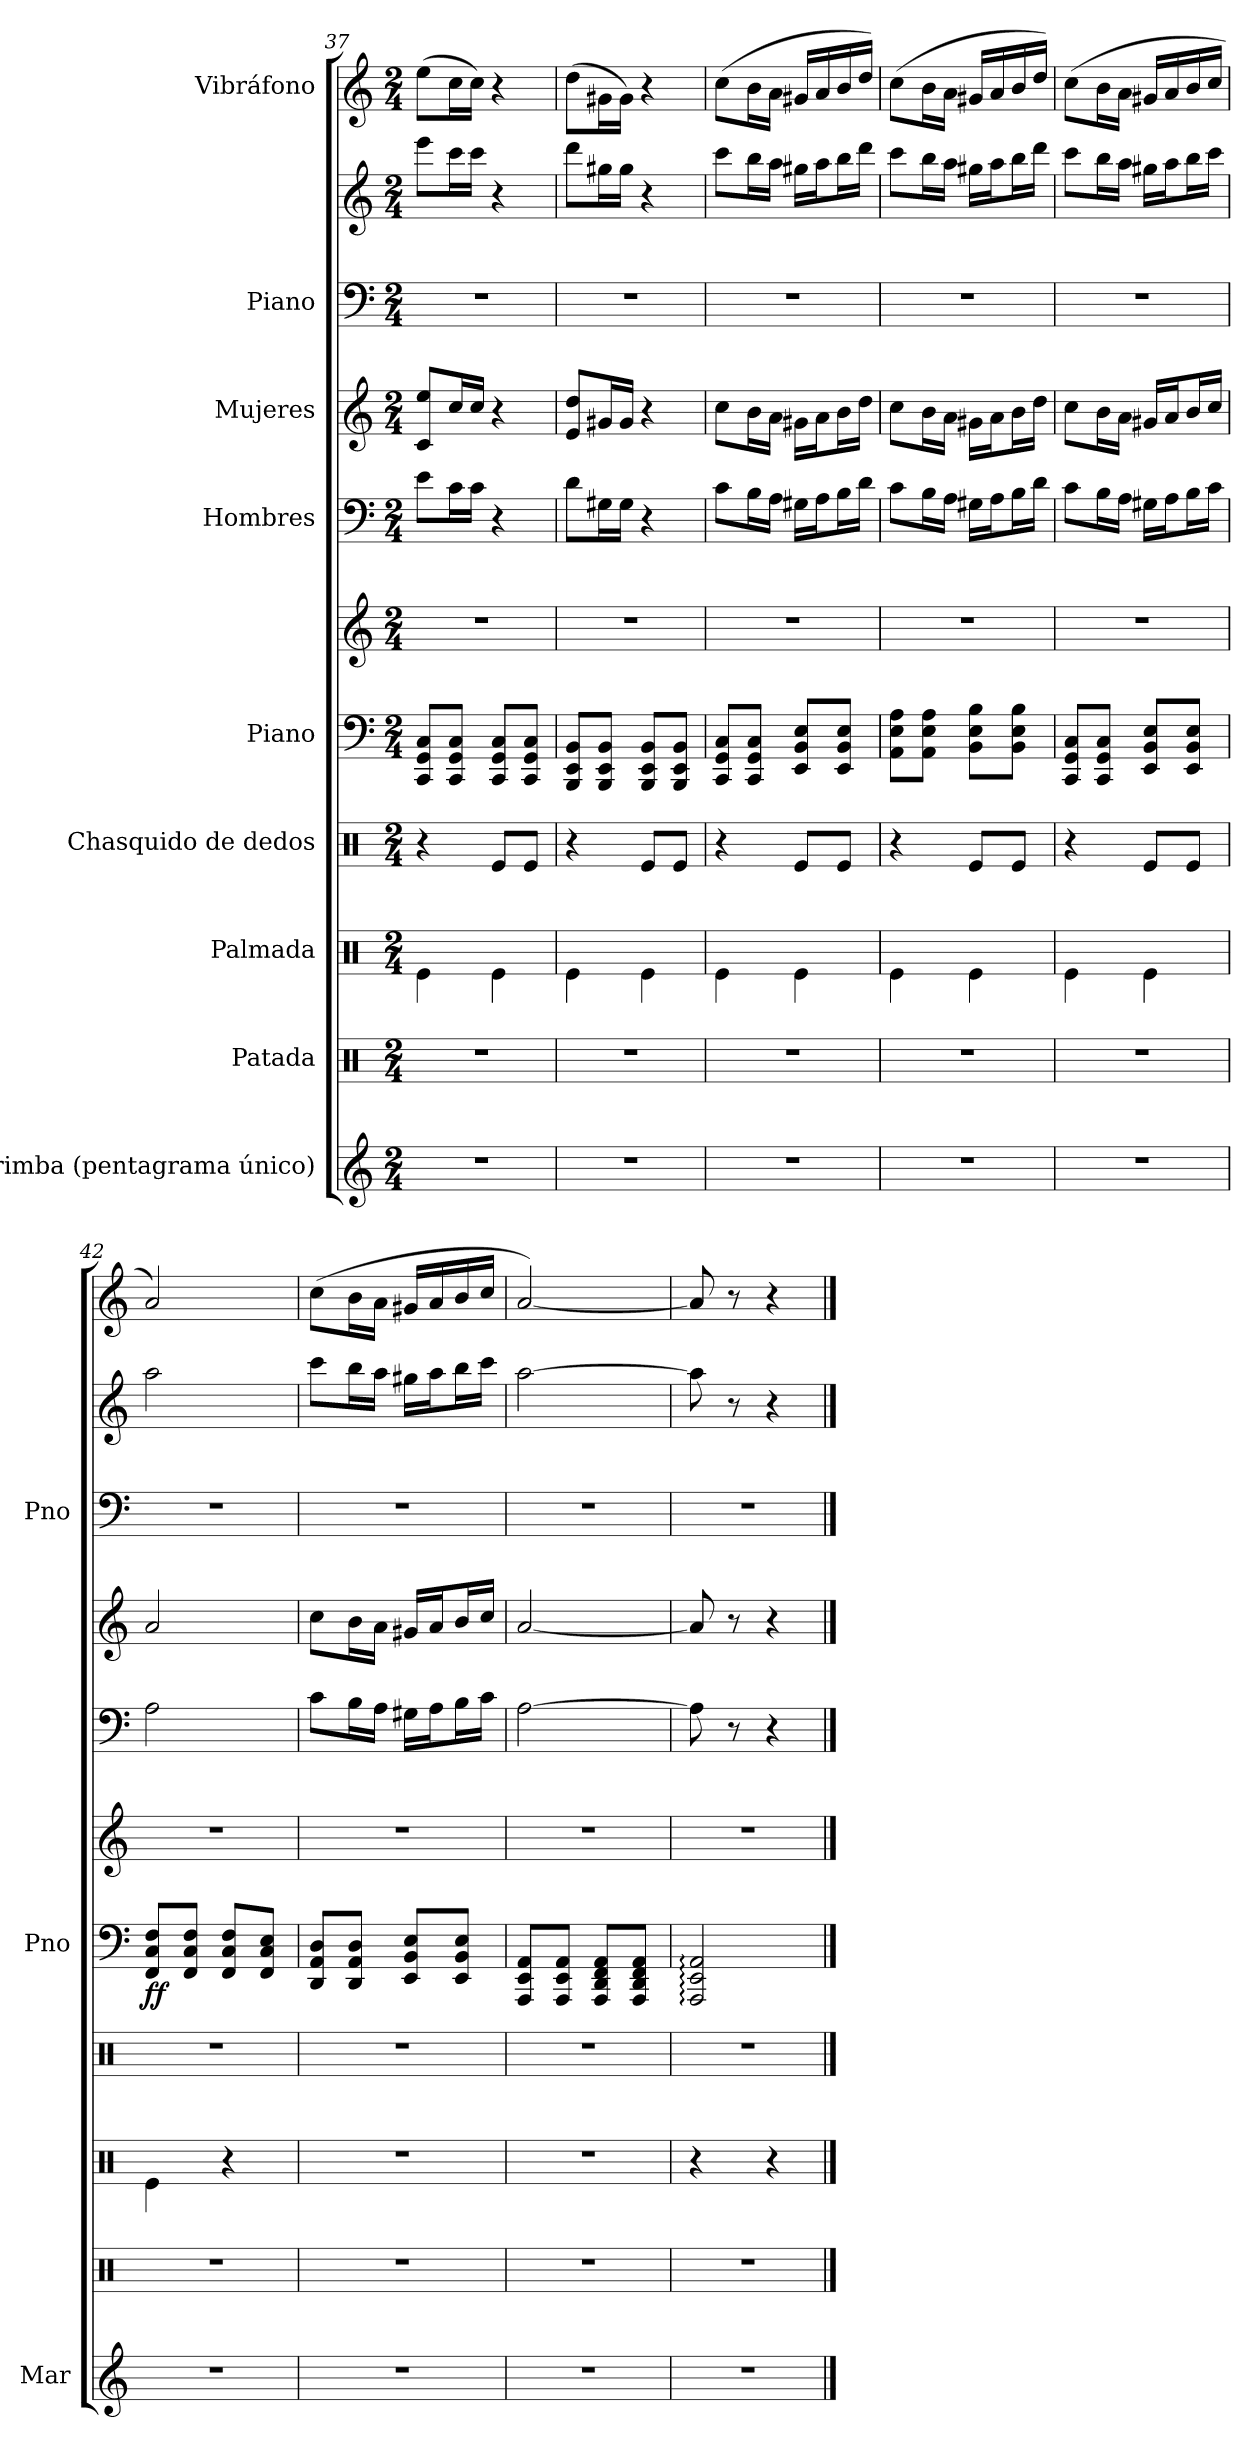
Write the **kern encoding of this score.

**kern	**kern	**kern	**kern	**kern	**kern	**dynam	**kern	**kern	**kern	**kern	**kern
*part9	*part8	*part7	*part6	*part5	*part5	*part5	*part4	*part3	*part2	*part2	*part1
*staff11	*staff10	*staff9	*staff8	*staff7	*staff6	*staff6/7	*staff5	*staff4	*staff3	*staff2	*staff1
*I"Marimba (pentagrama único)	*I"Patada	*I"Palmada	*I"Chasquido de dedos	*I"Piano	*	*	*I"Hombres	*I"Mujeres	*I"Piano	*	*I"Vibráfono
*I'Mar	*	*	*	*I'Pno	*	*	*	*	*I'Pno	*	*
*clefG2	*clefX	*clefX	*clefX	*clefF4	*clefG2	*	*clefF4	*clefG2	*clefF4	*clefG2	*clefG2
*k[]	*k[]	*k[]	*k[]	*k[]	*k[]	*	*k[]	*k[]	*k[]	*k[]	*k[]
*M2/4	*M2/4	*M2/4	*M2/4	*M2/4	*M2/4	*	*M2/4	*M2/4	*M2/4	*M2/4	*M2/4
=37	=37	=37	=37	=37	=37	=37	=37	=37	=37	=37	=37
2r	2r	4Re\	4r	8CC/ 8GG/ 8C/L	2r	.	8e\L	8c/ 8ee/L	2r	8eee\L	(>8ee\L
.	.	.	.	8CC/ 8GG/ 8C/J	.	.	16c\L	16cc/L	.	16ccc\L	16cc\L
.	.	.	.	.	.	.	16c\JJ	16cc/JJ	.	16ccc\JJ	16cc\JJ)
.	.	4Re\	8Re/L	8CC/ 8GG/ 8C/L	.	.	4r	4r	.	4r	4r
.	.	.	8Re/J	8CC/ 8GG/ 8C/J	.	.	.	.	.	.	.
=38	=38	=38	=38	=38	=38	=38	=38	=38	=38	=38	=38
2r	2r	4Re\	4r	8BBB/ 8EE/ 8BB/L	2r	.	8d\L	8e/ 8dd/L	2r	8ddd\L	(>8dd\L
.	.	.	.	8BBB/ 8EE/ 8BB/J	.	.	16G#X\L	16g#X/L	.	16gg#X\L	16g#X\L
.	.	.	.	.	.	.	16G#\JJ	16g#/JJ	.	16gg#\JJ	16g#\JJ)
.	.	4Re\	8Re/L	8BBB/ 8EE/ 8BB/L	.	.	4r	4r	.	4r	4r
.	.	.	8Re/J	8BBB/ 8EE/ 8BB/J	.	.	.	.	.	.	.
=39	=39	=39	=39	=39	=39	=39	=39	=39	=39	=39	=39
2r	2r	4Re\	4r	8CC/ 8GG/ 8C/L	2r	.	8c\L	8cc\L	2r	8ccc\L	(>8cc\L
.	.	.	.	8CC/ 8GG/ 8C/J	.	.	16B\L	16b\L	.	16bb\L	16b\L
.	.	.	.	.	.	.	16A\JJ	16a\JJ	.	16aa\JJ	16a\JJ
.	.	4Re\	8Re/L	8EE/ 8BB/ 8E/L	.	.	16G#X\LL	16g#X\LL	.	16gg#X\LL	16g#X/LL
.	.	.	.	.	.	.	16A\J	16a\J	.	16aa\J	16a/
.	.	.	8Re/J	8EE/ 8BB/ 8E/J	.	.	16B\L	16b\L	.	16bb\L	16b/
.	.	.	.	.	.	.	16d\JJ	16dd\JJ	.	16ddd\JJ	16dd/JJ)
!!LO:LB:g=z
=40	=40	=40	=40	=40	=40	=40	=40	=40	=40	=40	=40
2r	2r	4Re\	4r	8AA\ 8E\ 8A\L	2r	.	8c\L	8cc\L	2r	8ccc\L	(>8cc\L
.	.	.	.	8AA\ 8E\ 8A\J	.	.	16B\L	16b\L	.	16bb\L	16b\L
.	.	.	.	.	.	.	16A\JJ	16a\JJ	.	16aa\JJ	16a\JJ
.	.	4Re\	8Re/L	8BB\ 8E\ 8B\L	.	.	16G#X\LL	16g#X\LL	.	16gg#X\LL	16g#X/LL
.	.	.	.	.	.	.	16A\J	16a\J	.	16aa\J	16a/
.	.	.	8Re/J	8BB\ 8E\ 8B\J	.	.	16B\L	16b\L	.	16bb\L	16b/
.	.	.	.	.	.	.	16d\JJ	16dd\JJ	.	16ddd\JJ	16dd/JJ)
=41	=41	=41	=41	=41	=41	=41	=41	=41	=41	=41	=41
2r	2r	4Re\	4r	8CC/ 8GG/ 8C/L	2r	.	8c\L	8cc\L	2r	8ccc\L	(>8cc\L
.	.	.	.	8CC/ 8GG/ 8C/J	.	.	16B\L	16b\L	.	16bb\L	16b\L
.	.	.	.	.	.	.	16A\JJ	16a\JJ	.	16aa\JJ	16a\JJ
.	.	4Re\	8Re/L	8EE/ 8BB/ 8E/L	.	.	16G#X\LL	16g#X/LL	.	16gg#X\LL	16g#X/LL
.	.	.	.	.	.	.	16A\J	16a/J	.	16aa\J	16a/
.	.	.	8Re/J	8EE/ 8BB/ 8E/J	.	.	16B\L	16b/L	.	16bb\L	16b/
.	.	.	.	.	.	.	16c\JJ	16cc/JJ	.	16ccc\JJ	16cc/JJ
=42	=42	=42	=42	=42	=42	=42	=42	=42	=42	=42	=42
!	!	!	!	!	!	!LO:DY:b=2	!	!	!	!	!
2r	2r	4Re\	2r	8FF/ 8C/ 8F/L	2r	ff	2A\	2a/	2r	2aa\	2a/)
.	.	.	.	8FF/ 8C/ 8F/J	.	.	.	.	.	.	.
.	.	4r	.	8FF/ 8C/ 8F/L	.	.	.	.	.	.	.
.	.	.	.	8FF/ 8C/ 8E/J	.	.	.	.	.	.	.
=43	=43	=43	=43	=43	=43	=43	=43	=43	=43	=43	=43
2r	2r	2r	2r	8DD/ 8AA/ 8D/L	2r	.	8c\L	8cc\L	2r	8ccc\L	(>8cc\L
.	.	.	.	8DD/ 8AA/ 8D/J	.	.	16B\L	16b\L	.	16bb\L	16b\L
.	.	.	.	.	.	.	16A\JJ	16a\JJ	.	16aa\JJ	16a\JJ
*	*	*	*	*	*	*	*	*	*	*	*MM60
.	.	.	.	8EE/ 8BB/ 8E/L	.	.	16G#X\LL	16g#X/LL	.	16gg#X\LL	16g#X/LL
.	.	.	.	.	.	.	16A\J	16a/J	.	16aa\J	16a/
.	.	.	.	8EE/ 8BB/ 8E/J	.	.	16B\L	16b/L	.	16bb\L	16b/
.	.	.	.	.	.	.	16c\JJ	16cc/JJ	.	16ccc\JJ	16cc/JJ
=44	=44	=44	=44	=44	=44	=44	=44	=44	=44	=44	=44
2r	2r	2r	2r	8AAA/ 8EE/ 8AA/L	2r	.	[2A\	[2a/	2r	[2aa\	[2a/)
.	.	.	.	8AAA/ 8EE/ 8AA/J	.	.	.	.	.	.	.
.	.	.	.	8AAA/ 8DD/ 8FF/ 8AA/L	.	.	.	.	.	.	.
.	.	.	.	8AAA/ 8DD/ 8FF/ 8AA/J	.	.	.	.	.	.	.
=45	=45	=45	=45	=45	=45	=45	=45	=45	=45	=45	=45
2r	2r	4r	2r	2AAA/: 2EE/: 2AA/:	2r	.	8A\]	8a/]	2r	8aa\]	8a/]
.	.	.	.	.	.	.	8r	8r	.	8r	8r
.	.	4r	.	.	.	.	4r	4r	.	4r	4r
==	==	==	==	==	==	==	==	==	==	==	==
*-	*-	*-	*-	*-	*-	*-	*-	*-	*-	*-	*-
